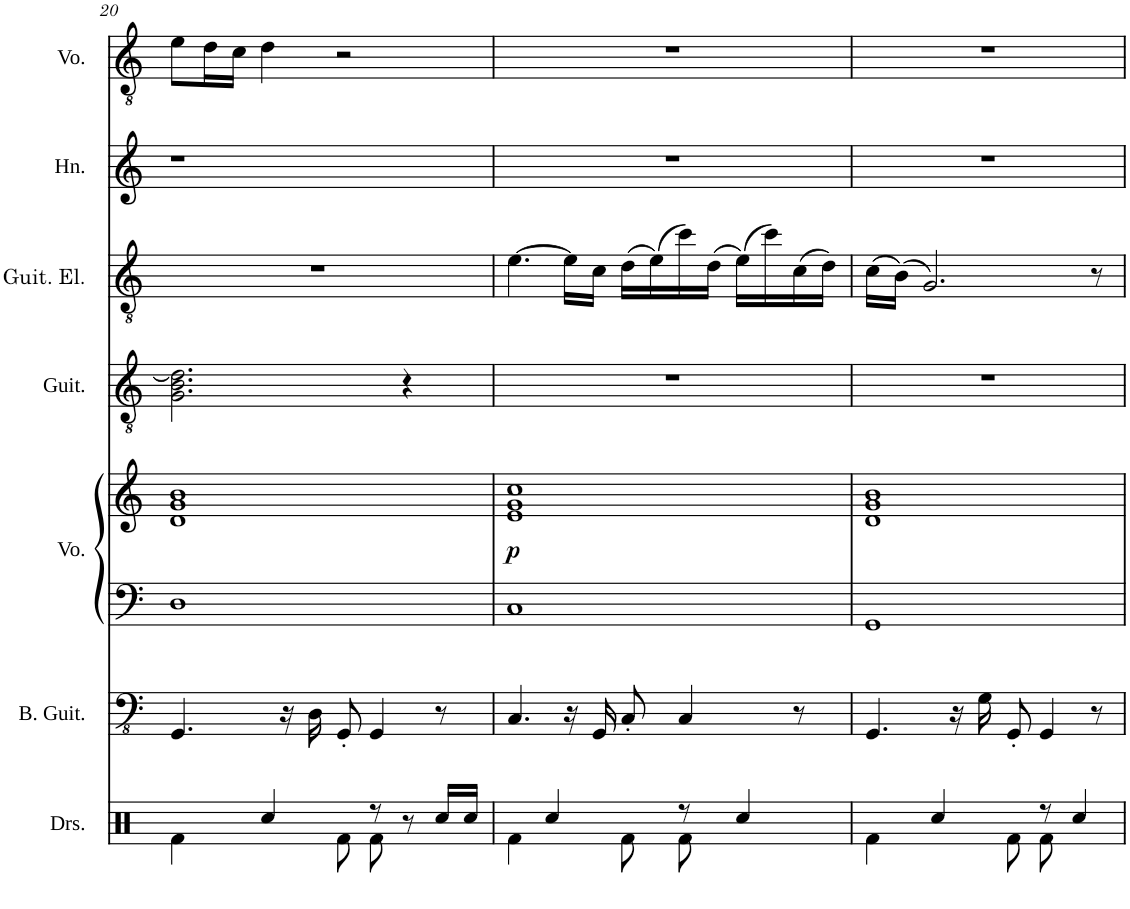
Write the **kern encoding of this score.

**kern	**kern	**kern	**kern	**dynam	**kern	**kern	**kern	**kern
*part7	*part6	*part5	*part5	*part5	*part4	*part3	*part2	*part1
*staff8	*staff7	*staff6	*staff5	*staff5/6	*staff4	*staff3	*staff2	*staff1
*I"Drumset	*I"Bass Guitar	*I"Voice	*	*	*I"Guitar	*I"Guitare électrique	*I"Horn	*I"Voice
*I'Drs.	*I'B. Guit.	*I'Vo.	*	*	*I'Guit.	*I'Guit. El.	*I'Hn.	*I'Vo.
!!LO:PB:g=z
*clefX	*clefFv4	*clefF4	*clefG2	*	*clefGv2	*clefGv2	*clefG2	*clefGv2
*	*	*	*	*	*	*	*Trd4c7	*
*k[]	*k[]	*k[]	*k[]	*	*k[]	*k[]	*k[]	*k[]
*M4/4	*M4/4	*M4/4	*M4/4	*	*M4/4	*M4/4	*M4/4	*M4/4
=20	=20	=20	=20	=20	=20	=20	=20	=20
*^	*	*	*	*	*	*	*	*
4Rf\	8ryy	4.GGG/	1D	1d 1g 1b	.	2.G\ 2.B\ 2.d\]	1r	1r	8e\L
*v	*v	*	*	*	*	*	*	*	*
.	.	.	.	.	.	.	.	16d\L
.	.	.	.	.	.	.	.	16c\JJ
4Rcc/	.	.	.	.	.	.	.	4d\
.	16r	.	.	.	.	.	.	.
.	16DD\	.	.	.	.	.	.	.
8Rf\	8GGG'/	.	.	.	.	.	.	2r
*^	*	*	*	*	*	*	*	*
8r	8Rf\	4GGG/	.	.	.	.	.	.	.
8r	4ryy	.	.	.	.	4r	.	.	.
16Rcc/LL	.	8r	.	.	.	.	.	.	.
16Rcc/JJ	.	.	.	.	.	.	.	.	.
=21	=21	=21	=21	=21	=21	=21	=21	=21	=21
!	!	!	!	!	!LO:DY:b	!	!	!	!
4Rf\	8ryy	4.CC/	1C	1e 1g 1cc	p	1r	[4.e\	1r	1r
*v	*v	*	*	*	*	*	*	*	*
4Rcc/	.	.	.	.	.	.	.	.
.	16r	.	.	.	.	16e\LL]	.	.
.	16GGG/	.	.	.	.	16c\JJ	.	.
8Rf\	8CC'/	.	.	.	.	(16d\LL	.	.
.	.	.	.	.	.	(16e\)	.	.
*^	*	*	*	*	*	*	*	*
8r	8Rf\	4CC/	.	.	.	.	16cc\)	.	.
.	.	.	.	.	.	.	(16d\JJ	.	.
4Rcc/	4ryy	.	.	.	.	.	(16e\LL)	.	.
.	.	.	.	.	.	.	16cc\)	.	.
.	.	8r	.	.	.	.	(16c\	.	.
.	.	.	.	.	.	.	16d\JJ)	.	.
=22	=22	=22	=22	=22	=22	=22	=22	=22	=22
4Rf\	8ryy	4.GGG/	1GG	1d 1g 1b	.	1r	(16c\LL	1r	1r
.	.	.	.	.	.	.	(16B\JJ)	.	.
*v	*v	*	*	*	*	*	*	*	*
.	.	.	.	.	.	2.G/)	.	.
4Rcc/	.	.	.	.	.	.	.	.
.	16r	.	.	.	.	.	.	.
.	16GG\	.	.	.	.	.	.	.
8Rf\	8GGG'/	.	.	.	.	.	.	.
*^	*	*	*	*	*	*	*	*
8r	8Rf\	4GGG/	.	.	.	.	.	.	.
4Rcc/	4ryy	.	.	.	.	.	.	.	.
.	.	8r	.	.	.	.	8r	.	.
*v	*v	*	*	*	*	*	*	*	*
=	=	=	=	=	=	=	=	=
*-	*-	*-	*-	*-	*-	*-	*-	*-
